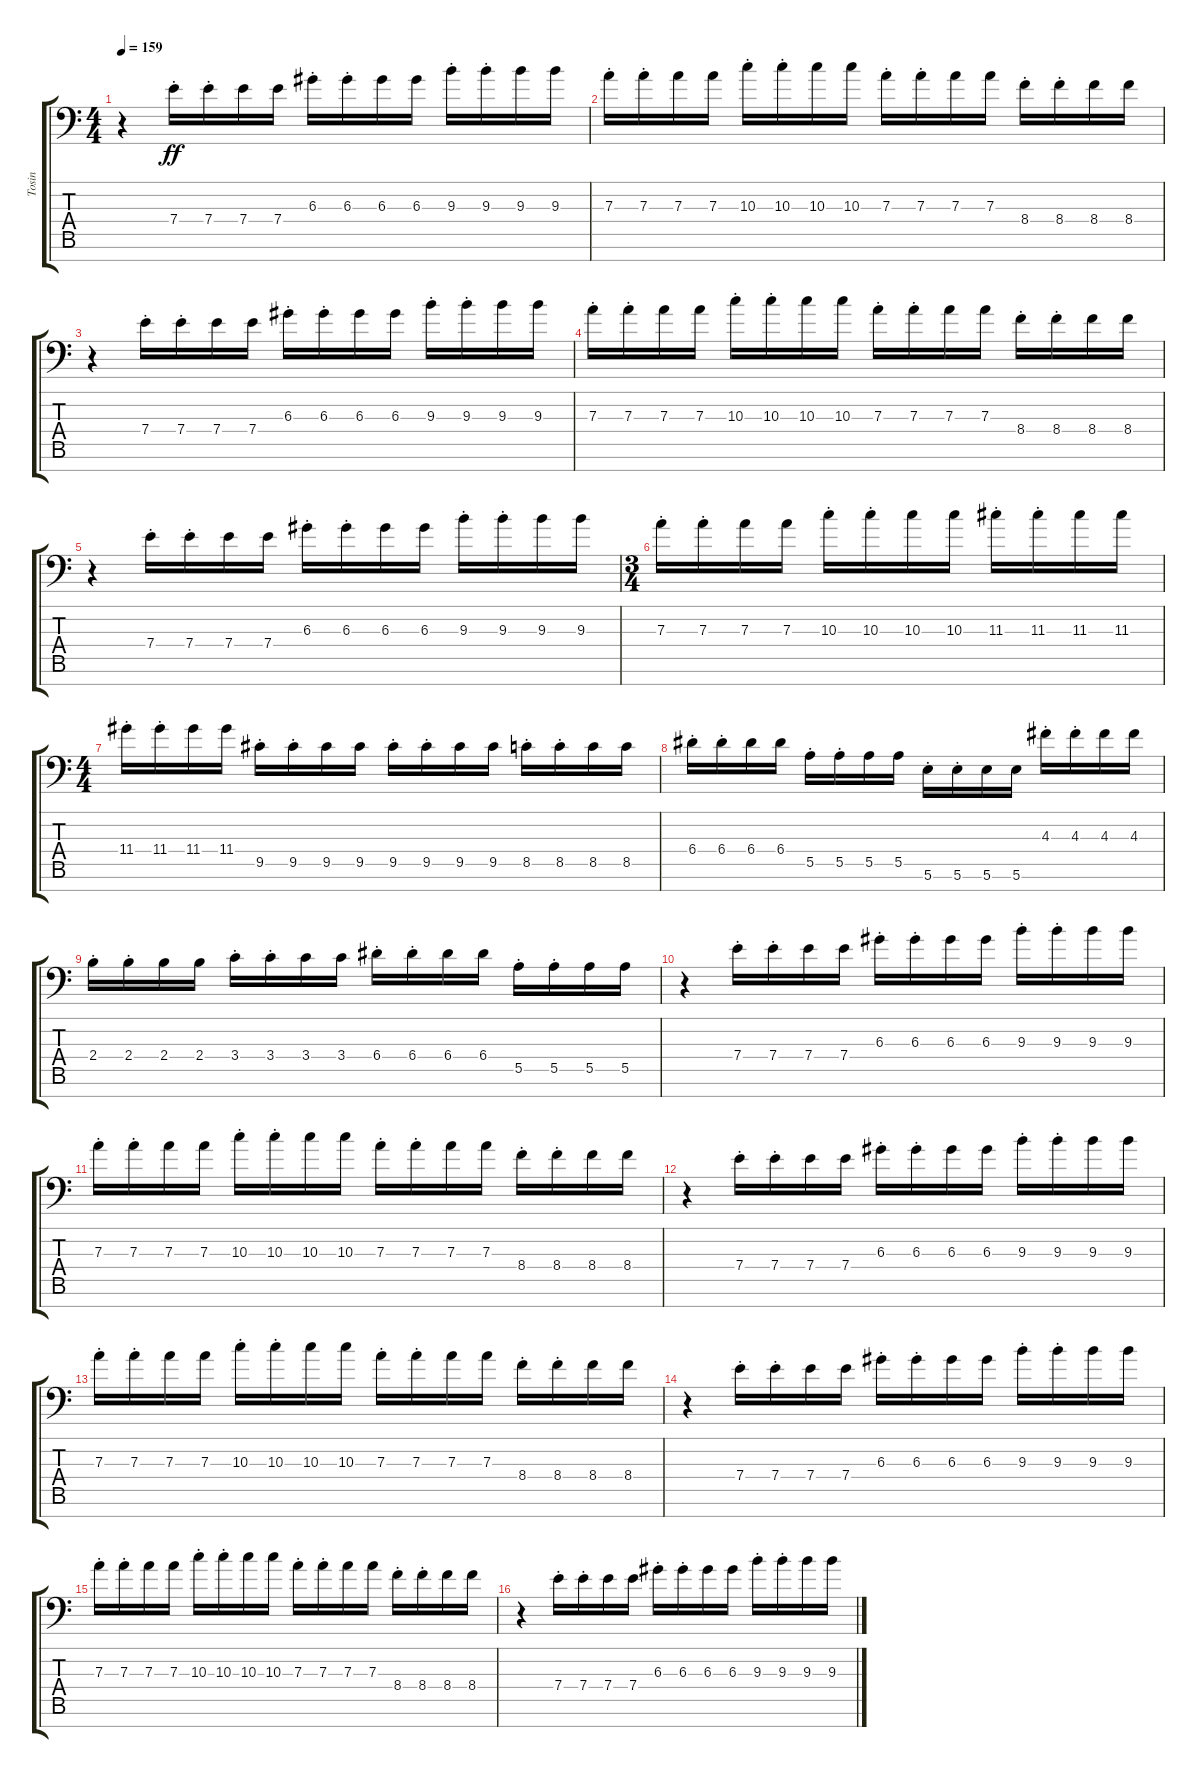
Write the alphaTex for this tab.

\track ("Tosin" "Tosin") {instrument distortionguitar}
\staff {score tabs}
\tuning (B3 G3 D3 A2 E2 B1 E1) {hide}
\ts (4 4)
\tempo 159
\clef f4
\ks c
r.4{dy ff} 7.4{st}.16 7.4{st}.16 7.4.16 7.4.16 6.3{st}.16 6.3{st}.16 6.3.16 6.3.16 9.3{st}.16 9.3{st}.16 9.3.16 9.3.16 |
7.3{st}.16 7.3{st}.16 7.3.16 7.3.16 10.3{st}.16 10.3{st}.16 10.3.16 10.3.16 7.3{st}.16 7.3{st}.16 7.3.16 7.3.16 8.4{st}.16 8.4{st}.16 8.4.16 8.4.16 |
r.4 7.4{st}.16 7.4{st}.16 7.4.16 7.4.16 6.3{st}.16 6.3{st}.16 6.3.16 6.3.16 9.3{st}.16 9.3{st}.16 9.3.16 9.3.16 |
7.3{st}.16 7.3{st}.16 7.3.16 7.3.16 10.3{st}.16 10.3{st}.16 10.3.16 10.3.16 7.3{st}.16 7.3{st}.16 7.3.16 7.3.16 8.4{st}.16 8.4{st}.16 8.4.16 8.4.16 |
r.4 7.4{st}.16 7.4{st}.16 7.4.16 7.4.16 6.3{st}.16 6.3{st}.16 6.3.16 6.3.16 9.3{st}.16 9.3{st}.16 9.3.16 9.3.16 |
\ts (3 4)
7.3{st}.16 7.3{st}.16 7.3.16 7.3.16 10.3{st}.16 10.3{st}.16 10.3.16 10.3.16 11.3{st}.16 11.3{st}.16 11.3.16 11.3.16 |
\ts (4 4)
11.4{st}.16 11.4{st}.16 11.4.16 11.4.16 9.5{st}.16 9.5{st}.16 9.5.16 9.5.16 9.5{st}.16 9.5{st}.16 9.5.16 9.5.16 8.5{st}.16 8.5{st}.16 8.5.16 8.5.16 |
6.4{st}.16 6.4{st}.16 6.4.16 6.4.16 5.5{st}.16 5.5{st}.16 5.5.16 5.5.16 5.6{st}.16 5.6{st}.16 5.6.16 5.6.16 4.3{st}.16 4.3{st}.16 4.3.16 4.3.16 |
2.4{st}.16 2.4{st}.16 2.4.16 2.4.16 3.4{st}.16 3.4{st}.16 3.4.16 3.4.16 6.4{st}.16 6.4{st}.16 6.4.16 6.4.16 5.5{st}.16 5.5{st}.16 5.5.16 5.5.16 |
r.4 7.4{st}.16 7.4{st}.16 7.4.16 7.4.16 6.3{st}.16 6.3{st}.16 6.3.16 6.3.16 9.3{st}.16 9.3{st}.16 9.3.16 9.3.16 |
7.3{st}.16 7.3{st}.16 7.3.16 7.3.16 10.3{st}.16 10.3{st}.16 10.3.16 10.3.16 7.3{st}.16 7.3{st}.16 7.3.16 7.3.16 8.4{st}.16 8.4{st}.16 8.4.16 8.4.16 |
r.4 7.4{st}.16 7.4{st}.16 7.4.16 7.4.16 6.3{st}.16 6.3{st}.16 6.3.16 6.3.16 9.3{st}.16 9.3{st}.16 9.3.16 9.3.16 |
7.3{st}.16 7.3{st}.16 7.3.16 7.3.16 10.3{st}.16 10.3{st}.16 10.3.16 10.3.16 7.3{st}.16 7.3{st}.16 7.3.16 7.3.16 8.4{st}.16 8.4{st}.16 8.4.16 8.4.16 |
r.4 7.4{st}.16 7.4{st}.16 7.4.16 7.4.16 6.3{st}.16 6.3{st}.16 6.3.16 6.3.16 9.3{st}.16 9.3{st}.16 9.3.16 9.3.16 |
7.3{st}.16 7.3{st}.16 7.3.16 7.3.16 10.3{st}.16 10.3{st}.16 10.3.16 10.3.16 7.3{st}.16 7.3{st}.16 7.3.16 7.3.16 8.4{st}.16 8.4{st}.16 8.4.16 8.4.16 |
r.4 7.4{st}.16 7.4{st}.16 7.4.16 7.4.16 6.3{st}.16 6.3{st}.16 6.3.16 6.3.16 9.3{st}.16 9.3{st}.16 9.3.16 9.3.16
